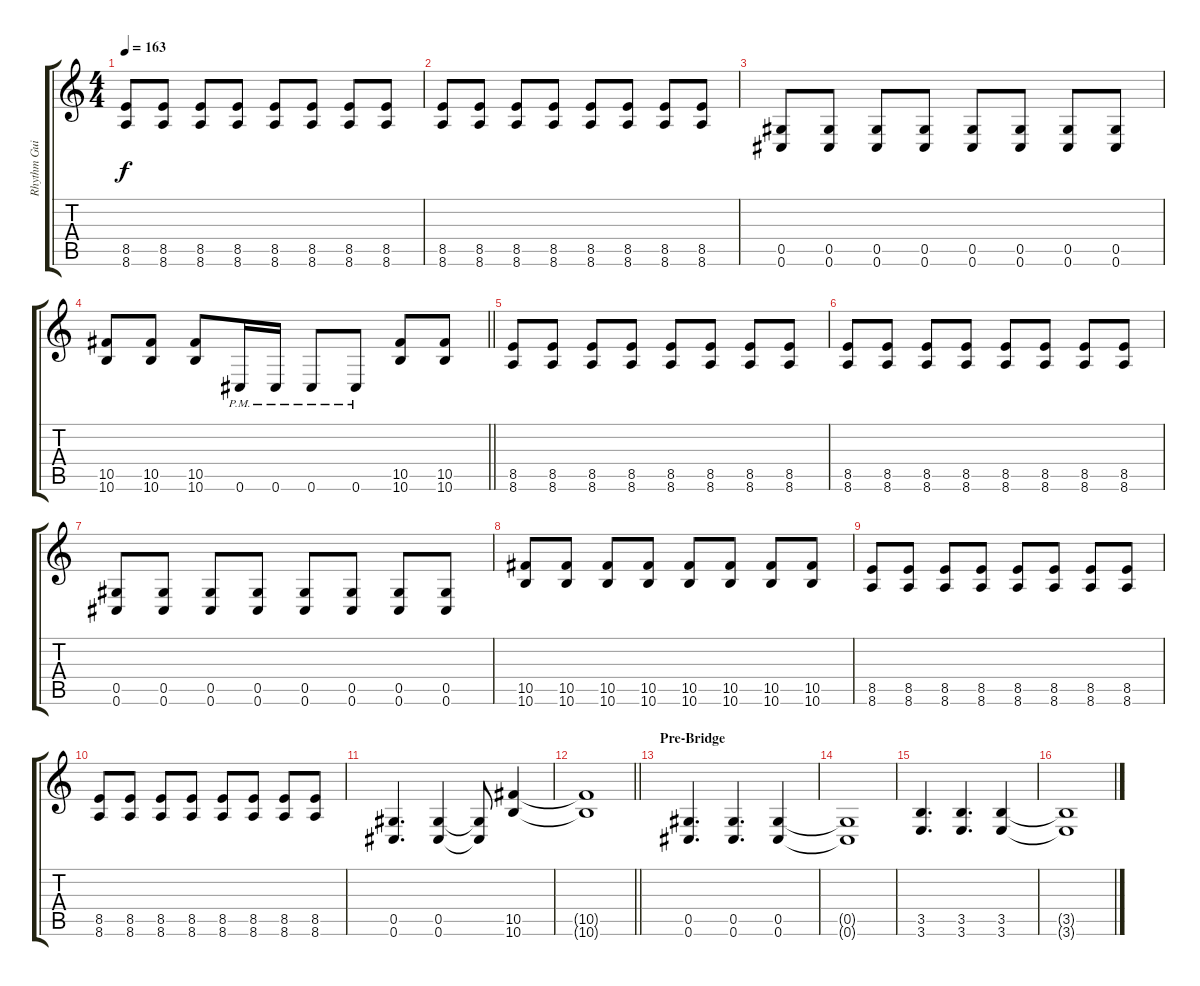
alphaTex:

\track ("Rhythm Guitar" "Rhythm Gui") {instrument distortionguitar}
\staff {score tabs}
\tuning (Eb4 Bb3 Gb3 Db3 Ab2 Db2) {hide}
\ts (4 4)
\tempo 163
\clef g2
\ks c
(8.5 8.6).8{dy f} (8.5 8.6).8 (8.5 8.6).8 (8.5 8.6).8 (8.5 8.6).8 (8.5 8.6).8 (8.5 8.6).8 (8.5 8.6).8 |
(8.5 8.6).8 (8.5 8.6).8 (8.5 8.6).8 (8.5 8.6).8 (8.5 8.6).8 (8.5 8.6).8 (8.5 8.6).8 (8.5 8.6).8 |
(0.5 0.6).8 (0.5 0.6).8 (0.5 0.6).8 (0.5 0.6).8 (0.5 0.6).8 (0.5 0.6).8 (0.5 0.6).8 (0.5 0.6).8 |
\barLineRight lightlight
(10.5 10.6).8 (10.5 10.6).8 (10.5 10.6).8 0.6{pm}.16 0.6{pm}.16 0.6{pm}.8 0.6{pm}.8 (10.5 10.6).8 (10.5 10.6).8 |
\section ("" "")
(8.5 8.6).8 (8.5 8.6).8 (8.5 8.6).8 (8.5 8.6).8 (8.5 8.6).8 (8.5 8.6).8 (8.5 8.6).8 (8.5 8.6).8 |
(8.5 8.6).8 (8.5 8.6).8 (8.5 8.6).8 (8.5 8.6).8 (8.5 8.6).8 (8.5 8.6).8 (8.5 8.6).8 (8.5 8.6).8 |
(0.5 0.6).8 (0.5 0.6).8 (0.5 0.6).8 (0.5 0.6).8 (0.5 0.6).8 (0.5 0.6).8 (0.5 0.6).8 (0.5 0.6).8 |
(10.5 10.6).8 (10.5 10.6).8 (10.5 10.6).8 (10.5 10.6).8 (10.5 10.6).8 (10.5 10.6).8 (10.5 10.6).8 (10.5 10.6).8 |
(8.5 8.6).8 (8.5 8.6).8 (8.5 8.6).8 (8.5 8.6).8 (8.5 8.6).8 (8.5 8.6).8 (8.5 8.6).8 (8.5 8.6).8 |
(8.5 8.6).8 (8.5 8.6).8 (8.5 8.6).8 (8.5 8.6).8 (8.5 8.6).8 (8.5 8.6).8 (8.5 8.6).8 (8.5 8.6).8 |
(0.5 0.6).4{d} (0.5 0.6).4 (0.5{t} 0.6{t}).8 (10.5 10.6).4 |
\barLineRight lightlight
(10.5{t} 10.6{t}).1 |
\section ("" "Pre-Bridge")
(0.5 0.6).4{d} (0.5 0.6).4{d} (0.5 0.6).4 |
(0.5{t} 0.6{t}).1 |
(3.5 3.6).4{d} (3.5 3.6).4{d} (3.5 3.6).4 |
(3.5{t} 3.6{t}).1
